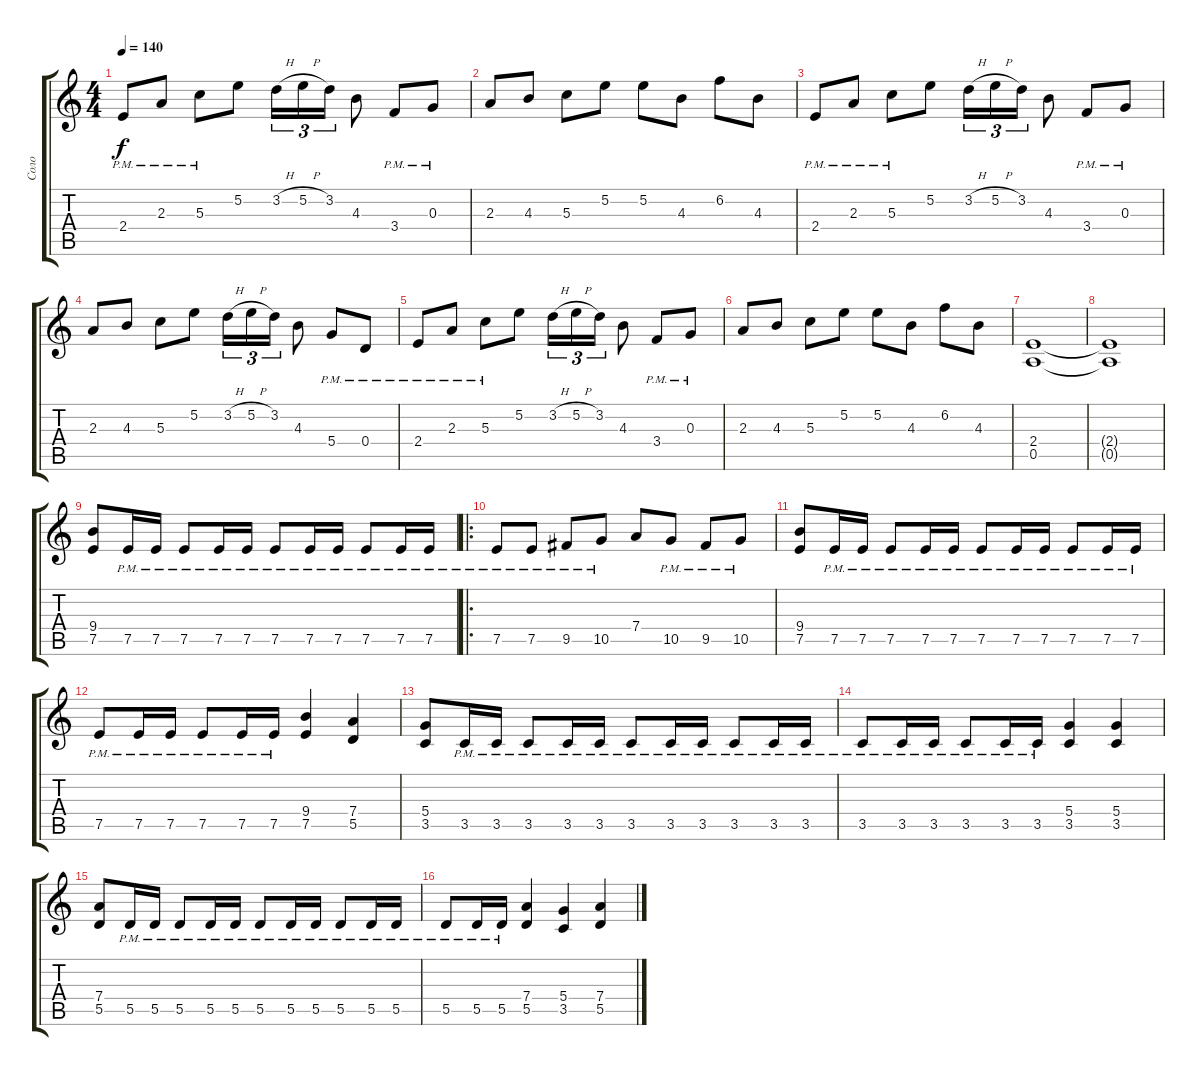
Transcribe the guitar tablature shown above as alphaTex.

\track ("Соло" "Соло") {instrument distortionguitar}
\staff {score tabs}
\tuning (E4 B3 G3 D3 A2 E2) {hide}
\ts (4 4)
\tempo 140
\clef g2
\ks c
2.4{pm}.8{dy f} 2.3{pm}.8 5.3{pm}.8 5.2.8 3.2{h}.16{tu (3 2)} 5.2{h}.16{tu (3 2)} 3.2.16{tu (3 2)} 4.3.8 3.4{pm}.8 0.3{pm}.8 |
2.3.8 4.3.8 5.3.8 5.2.8 5.2.8 4.3.8 6.2.8 4.3.8 |
2.4{pm}.8 2.3{pm}.8 5.3{pm}.8 5.2.8 3.2{h}.16{tu (3 2)} 5.2{h}.16{tu (3 2)} 3.2.16{tu (3 2)} 4.3.8 3.4{pm}.8 0.3{pm}.8 |
2.3.8 4.3.8 5.3.8 5.2.8 3.2{h}.16{tu (3 2)} 5.2{h}.16{tu (3 2)} 3.2.16{tu (3 2)} 4.3.8 5.4{pm}.8 0.4{pm}.8 |
2.4{pm}.8 2.3{pm}.8 5.3{pm}.8 5.2.8 3.2{h}.16{tu (3 2)} 5.2{h}.16{tu (3 2)} 3.2.16{tu (3 2)} 4.3.8 3.4{pm}.8 0.3{pm}.8 |
2.3.8 4.3.8 5.3.8 5.2.8 5.2.8 4.3.8 6.2.8 4.3.8 |
(2.4 0.5).1 |
(2.4{t} 0.5{t}).1 |
(9.4 7.5).8 7.5{pm}.16 7.5{pm}.16 7.5{pm}.8 7.5{pm}.16 7.5{pm}.16 7.5{pm}.8 7.5{pm}.16 7.5{pm}.16 7.5{pm}.8 7.5{pm}.16 7.5{pm}.16 |
\ro
7.5{pm}.8 7.5{pm}.8 9.5{pm}.8 10.5{pm}.8 7.4.8 10.5{pm}.8 9.5{pm}.8 10.5{pm}.8 |
(9.4 7.5).8 7.5{pm}.16 7.5{pm}.16 7.5{pm}.8 7.5{pm}.16 7.5{pm}.16 7.5{pm}.8 7.5{pm}.16 7.5{pm}.16 7.5{pm}.8 7.5{pm}.16 7.5{pm}.16 |
7.5{pm}.8 7.5{pm}.16 7.5{pm}.16 7.5{pm}.8 7.5{pm}.16 7.5{pm}.16 (9.4 7.5).4 (7.4 5.5).4 |
(5.4 3.5).8 3.5{pm}.16 3.5{pm}.16 3.5{pm}.8 3.5{pm}.16 3.5{pm}.16 3.5{pm}.8 3.5{pm}.16 3.5{pm}.16 3.5{pm}.8 3.5{pm}.16 3.5{pm}.16 |
3.5{pm}.8 3.5{pm}.16 3.5{pm}.16 3.5{pm}.8 3.5{pm}.16 3.5{pm}.16 (5.4 3.5).4 (5.4 3.5).4 |
(7.4 5.5).8 5.5{pm}.16 5.5{pm}.16 5.5{pm}.8 5.5{pm}.16 5.5{pm}.16 5.5{pm}.8 5.5{pm}.16 5.5{pm}.16 5.5{pm}.8 5.5{pm}.16 5.5{pm}.16 |
5.5{pm}.8 5.5{pm}.16 5.5{pm}.16 (7.4 5.5).4 (5.4 3.5).4 (7.4 5.5).4
